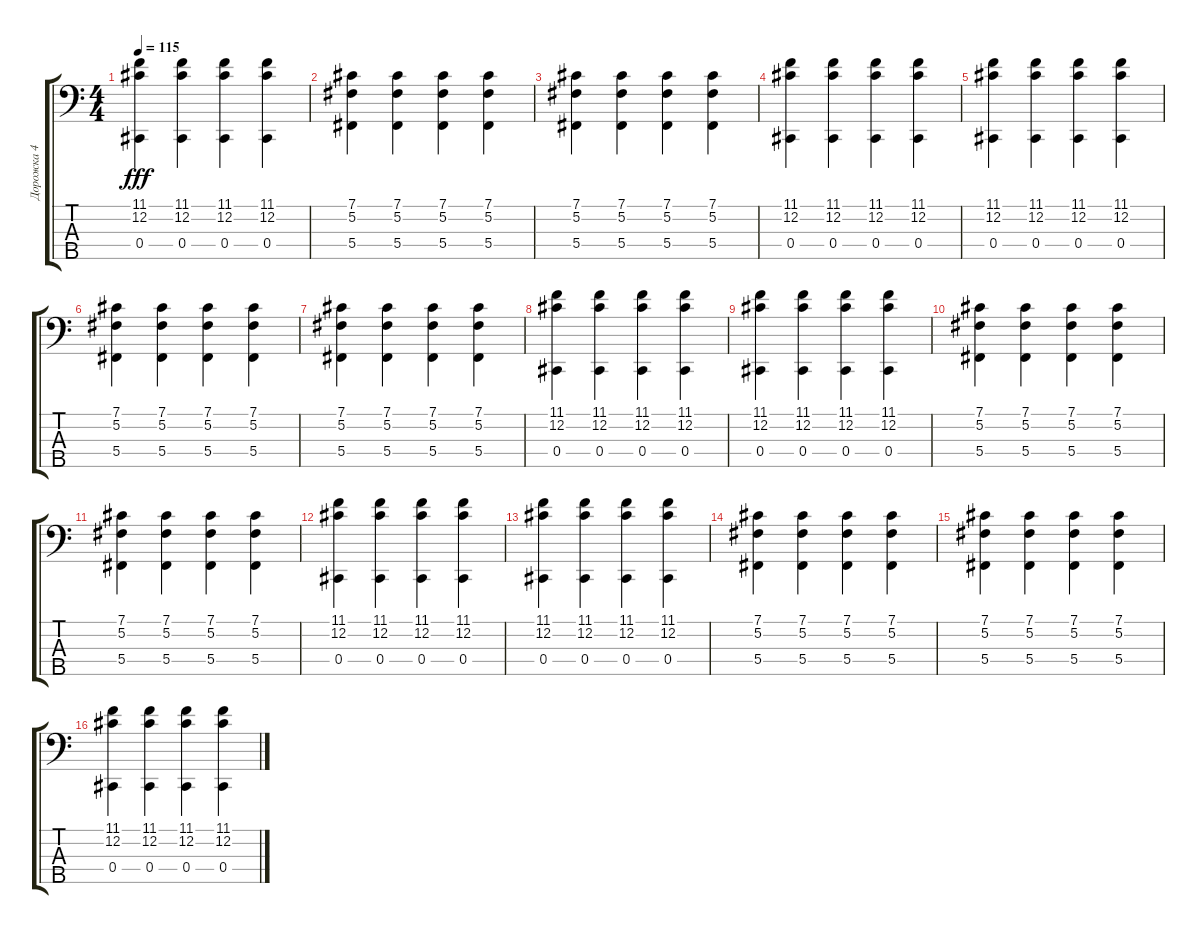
\track ("Дорожка 4" "Дорожка 4") {instrument electricbassfinger}
\staff {score tabs}
\tuning (Gb2 Db2 Ab1 Db1 Bb0) {hide}
\ts (4 4)
\tempo 115
\clef f4
\ks c
(11.1 12.2 0.4).4{dy fff} (11.1 12.2 0.4).4 (11.1 12.2 0.4).4 (11.1 12.2 0.4).4 |
(7.1 5.2 5.4).4 (7.1 5.2 5.4).4 (7.1 5.2 5.4).4 (7.1 5.2 5.4).4 |
(7.1 5.2 5.4).4 (7.1 5.2 5.4).4 (7.1 5.2 5.4).4 (7.1 5.2 5.4).4 |
(11.1 12.2 0.4).4 (11.1 12.2 0.4).4 (11.1 12.2 0.4).4 (11.1 12.2 0.4).4 |
(11.1 12.2 0.4).4 (11.1 12.2 0.4).4 (11.1 12.2 0.4).4 (11.1 12.2 0.4).4 |
(7.1 5.2 5.4).4 (7.1 5.2 5.4).4 (7.1 5.2 5.4).4 (7.1 5.2 5.4).4 |
(7.1 5.2 5.4).4 (7.1 5.2 5.4).4 (7.1 5.2 5.4).4 (7.1 5.2 5.4).4 |
(11.1 12.2 0.4).4 (11.1 12.2 0.4).4 (11.1 12.2 0.4).4 (11.1 12.2 0.4).4 |
(11.1 12.2 0.4).4 (11.1 12.2 0.4).4 (11.1 12.2 0.4).4 (11.1 12.2 0.4).4 |
(7.1 5.2 5.4).4 (7.1 5.2 5.4).4 (7.1 5.2 5.4).4 (7.1 5.2 5.4).4 |
(7.1 5.2 5.4).4 (7.1 5.2 5.4).4 (7.1 5.2 5.4).4 (7.1 5.2 5.4).4 |
(11.1 12.2 0.4).4 (11.1 12.2 0.4).4 (11.1 12.2 0.4).4 (11.1 12.2 0.4).4 |
(11.1 12.2 0.4).4 (11.1 12.2 0.4).4 (11.1 12.2 0.4).4 (11.1 12.2 0.4).4 |
(7.1 5.2 5.4).4 (7.1 5.2 5.4).4 (7.1 5.2 5.4).4 (7.1 5.2 5.4).4 |
(7.1 5.2 5.4).4 (7.1 5.2 5.4).4 (7.1 5.2 5.4).4 (7.1 5.2 5.4).4 |
(11.1 12.2 0.4).4 (11.1 12.2 0.4).4 (11.1 12.2 0.4).4 (11.1 12.2 0.4).4
